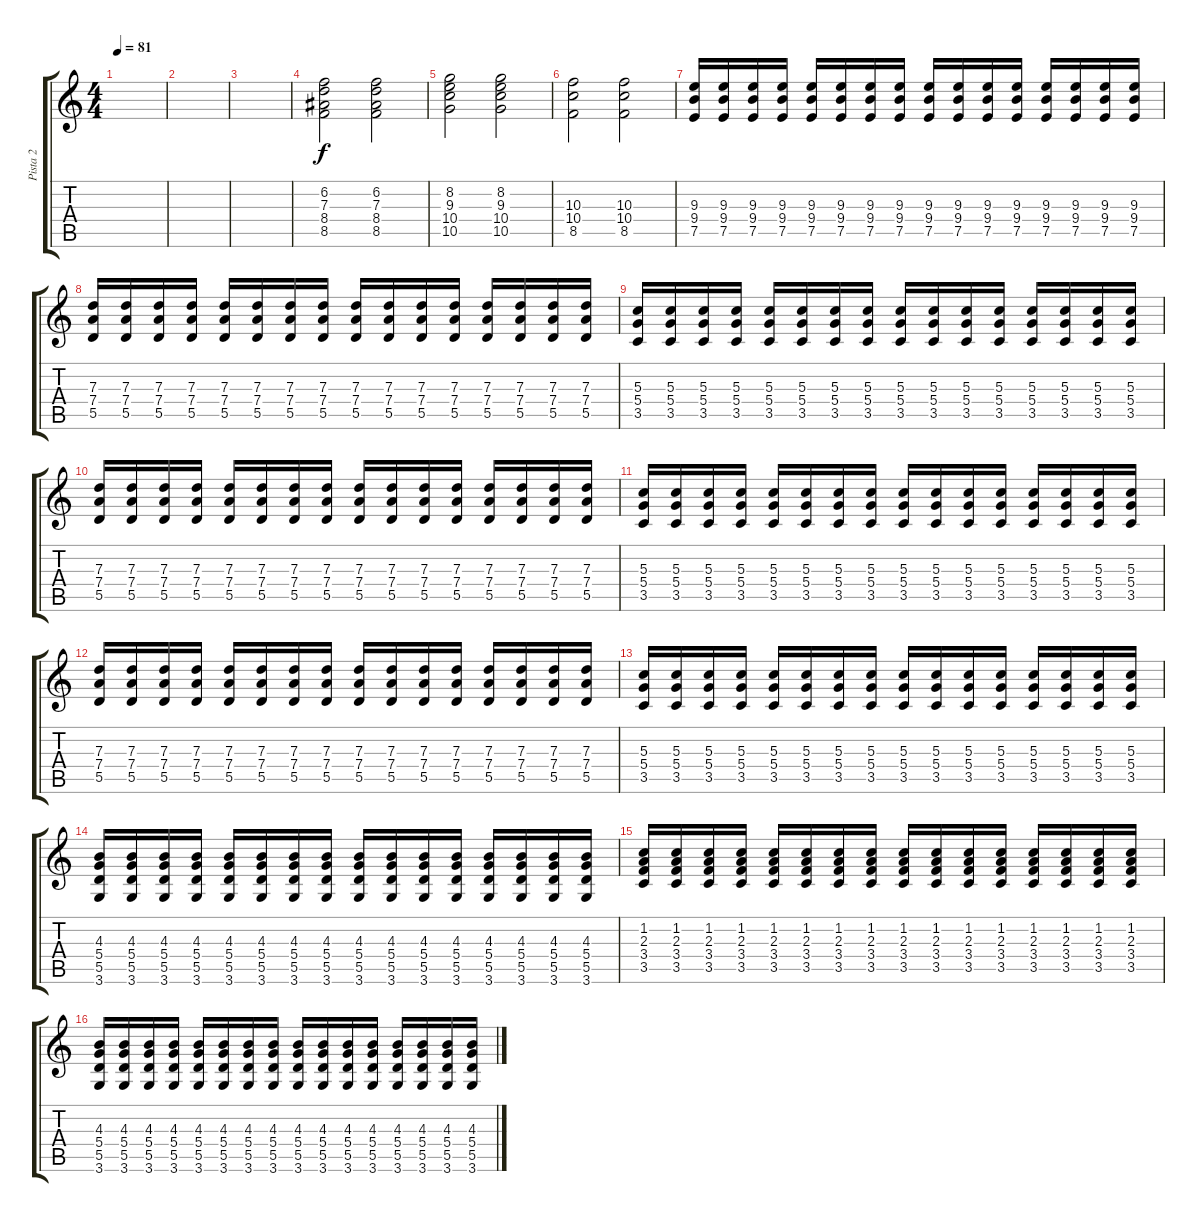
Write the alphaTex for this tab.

\track ("Pista 2" "Pista 2") {instrument distortionguitar}
\staff {score tabs}
\tuning (E4 B3 G3 D3 A2 E2) {hide}
\ts (4 4)
\tempo 81
\clef g2
\ks c
|
|
|
(6.2 7.3 8.4 8.5).2 (6.2 7.3 8.4 8.5).2 |
(8.2 9.3 10.4 10.5).2 (8.2 9.3 10.4 10.5).2 |
(10.3 10.4 8.5).2 (10.3 10.4 8.5).2 |
(9.3 9.4 7.5).16 (9.3 9.4 7.5).16 (9.3 9.4 7.5).16 (9.3 9.4 7.5).16 (9.3 9.4 7.5).16 (9.3 9.4 7.5).16 (9.3 9.4 7.5).16 (9.3 9.4 7.5).16 (9.3 9.4 7.5).16 (9.3 9.4 7.5).16 (9.3 9.4 7.5).16 (9.3 9.4 7.5).16 (9.3 9.4 7.5).16 (9.3 9.4 7.5).16 (9.3 9.4 7.5).16 (9.3 9.4 7.5).16 |
(7.3 7.4 5.5).16 (7.3 7.4 5.5).16 (7.3 7.4 5.5).16 (7.3 7.4 5.5).16 (7.3 7.4 5.5).16 (7.3 7.4 5.5).16 (7.3 7.4 5.5).16 (7.3 7.4 5.5).16 (7.3 7.4 5.5).16 (7.3 7.4 5.5).16 (7.3 7.4 5.5).16 (7.3 7.4 5.5).16 (7.3 7.4 5.5).16 (7.3 7.4 5.5).16 (7.3 7.4 5.5).16 (7.3 7.4 5.5).16 |
(5.3 5.4 3.5).16 (5.3 5.4 3.5).16 (5.3 5.4 3.5).16 (5.3 5.4 3.5).16 (5.3 5.4 3.5).16 (5.3 5.4 3.5).16 (5.3 5.4 3.5).16 (5.3 5.4 3.5).16 (5.3 5.4 3.5).16 (5.3 5.4 3.5).16 (5.3 5.4 3.5).16 (5.3 5.4 3.5).16 (5.3 5.4 3.5).16 (5.3 5.4 3.5).16 (5.3 5.4 3.5).16 (5.3 5.4 3.5).16 |
(7.3 7.4 5.5).16 (7.3 7.4 5.5).16 (7.3 7.4 5.5).16 (7.3 7.4 5.5).16 (7.3 7.4 5.5).16 (7.3 7.4 5.5).16 (7.3 7.4 5.5).16 (7.3 7.4 5.5).16 (7.3 7.4 5.5).16 (7.3 7.4 5.5).16 (7.3 7.4 5.5).16 (7.3 7.4 5.5).16 (7.3 7.4 5.5).16 (7.3 7.4 5.5).16 (7.3 7.4 5.5).16 (7.3 7.4 5.5).16 |
(5.3 5.4 3.5).16 (5.3 5.4 3.5).16 (5.3 5.4 3.5).16 (5.3 5.4 3.5).16 (5.3 5.4 3.5).16 (5.3 5.4 3.5).16 (5.3 5.4 3.5).16 (5.3 5.4 3.5).16 (5.3 5.4 3.5).16 (5.3 5.4 3.5).16 (5.3 5.4 3.5).16 (5.3 5.4 3.5).16 (5.3 5.4 3.5).16 (5.3 5.4 3.5).16 (5.3 5.4 3.5).16 (5.3 5.4 3.5).16 |
(7.3 7.4 5.5).16 (7.3 7.4 5.5).16 (7.3 7.4 5.5).16 (7.3 7.4 5.5).16 (7.3 7.4 5.5).16 (7.3 7.4 5.5).16 (7.3 7.4 5.5).16 (7.3 7.4 5.5).16 (7.3 7.4 5.5).16 (7.3 7.4 5.5).16 (7.3 7.4 5.5).16 (7.3 7.4 5.5).16 (7.3 7.4 5.5).16 (7.3 7.4 5.5).16 (7.3 7.4 5.5).16 (7.3 7.4 5.5).16 |
(5.3 5.4 3.5).16 (5.3 5.4 3.5).16 (5.3 5.4 3.5).16 (5.3 5.4 3.5).16 (5.3 5.4 3.5).16 (5.3 5.4 3.5).16 (5.3 5.4 3.5).16 (5.3 5.4 3.5).16 (5.3 5.4 3.5).16 (5.3 5.4 3.5).16 (5.3 5.4 3.5).16 (5.3 5.4 3.5).16 (5.3 5.4 3.5).16 (5.3 5.4 3.5).16 (5.3 5.4 3.5).16 (5.3 5.4 3.5).16 |
(4.3 5.4 5.5 3.6).16 (4.3 5.4 5.5 3.6).16 (4.3 5.4 5.5 3.6).16 (4.3 5.4 5.5 3.6).16 (4.3 5.4 5.5 3.6).16 (4.3 5.4 5.5 3.6).16 (4.3 5.4 5.5 3.6).16 (4.3 5.4 5.5 3.6).16 (4.3 5.4 5.5 3.6).16 (4.3 5.4 5.5 3.6).16 (4.3 5.4 5.5 3.6).16 (4.3 5.4 5.5 3.6).16 (4.3 5.4 5.5 3.6).16 (4.3 5.4 5.5 3.6).16 (4.3 5.4 5.5 3.6).16 (4.3 5.4 5.5 3.6).16 |
(1.2 2.3 3.4 3.5).16 (1.2 2.3 3.4 3.5).16 (1.2 2.3 3.4 3.5).16 (1.2 2.3 3.4 3.5).16 (1.2 2.3 3.4 3.5).16 (1.2 2.3 3.4 3.5).16 (1.2 2.3 3.4 3.5).16 (1.2 2.3 3.4 3.5).16 (1.2 2.3 3.4 3.5).16 (1.2 2.3 3.4 3.5).16 (1.2 2.3 3.4 3.5).16 (1.2 2.3 3.4 3.5).16 (1.2 2.3 3.4 3.5).16 (1.2 2.3 3.4 3.5).16 (1.2 2.3 3.4 3.5).16 (1.2 2.3 3.4 3.5).16 |
(4.3 5.4 5.5 3.6).16 (4.3 5.4 5.5 3.6).16 (4.3 5.4 5.5 3.6).16 (4.3 5.4 5.5 3.6).16 (4.3 5.4 5.5 3.6).16 (4.3 5.4 5.5 3.6).16 (4.3 5.4 5.5 3.6).16 (4.3 5.4 5.5 3.6).16 (4.3 5.4 5.5 3.6).16 (4.3 5.4 5.5 3.6).16 (4.3 5.4 5.5 3.6).16 (4.3 5.4 5.5 3.6).16 (4.3 5.4 5.5 3.6).16 (4.3 5.4 5.5 3.6).16 (4.3 5.4 5.5 3.6).16 (4.3 5.4 5.5 3.6).16
